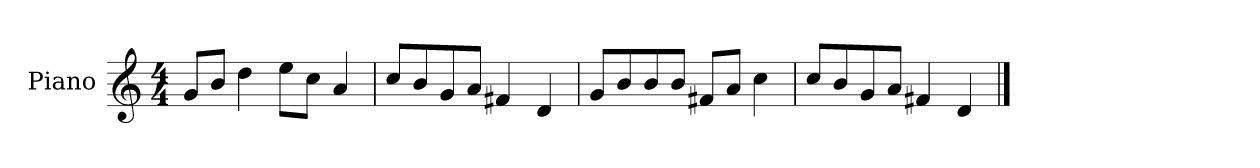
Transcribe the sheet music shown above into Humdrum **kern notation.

**kern
*part1
*staff1
*I"Piano
*I'P-no
*clefG2
*k[]
*M4/4
*MM90
=1
8g/L
8b/J
4dd\
8ee\L
8cc\J
4a/
=2
8cc/L
8b/
8g/
8a/J
4f#X/
4d/
=3
8g/L
8b/
8b/
8b/J
8f#X/L
8a/J
4cc\
=4
8cc/L
8b/
8g/
8a/J
4f#X/
4d/
==
*-
